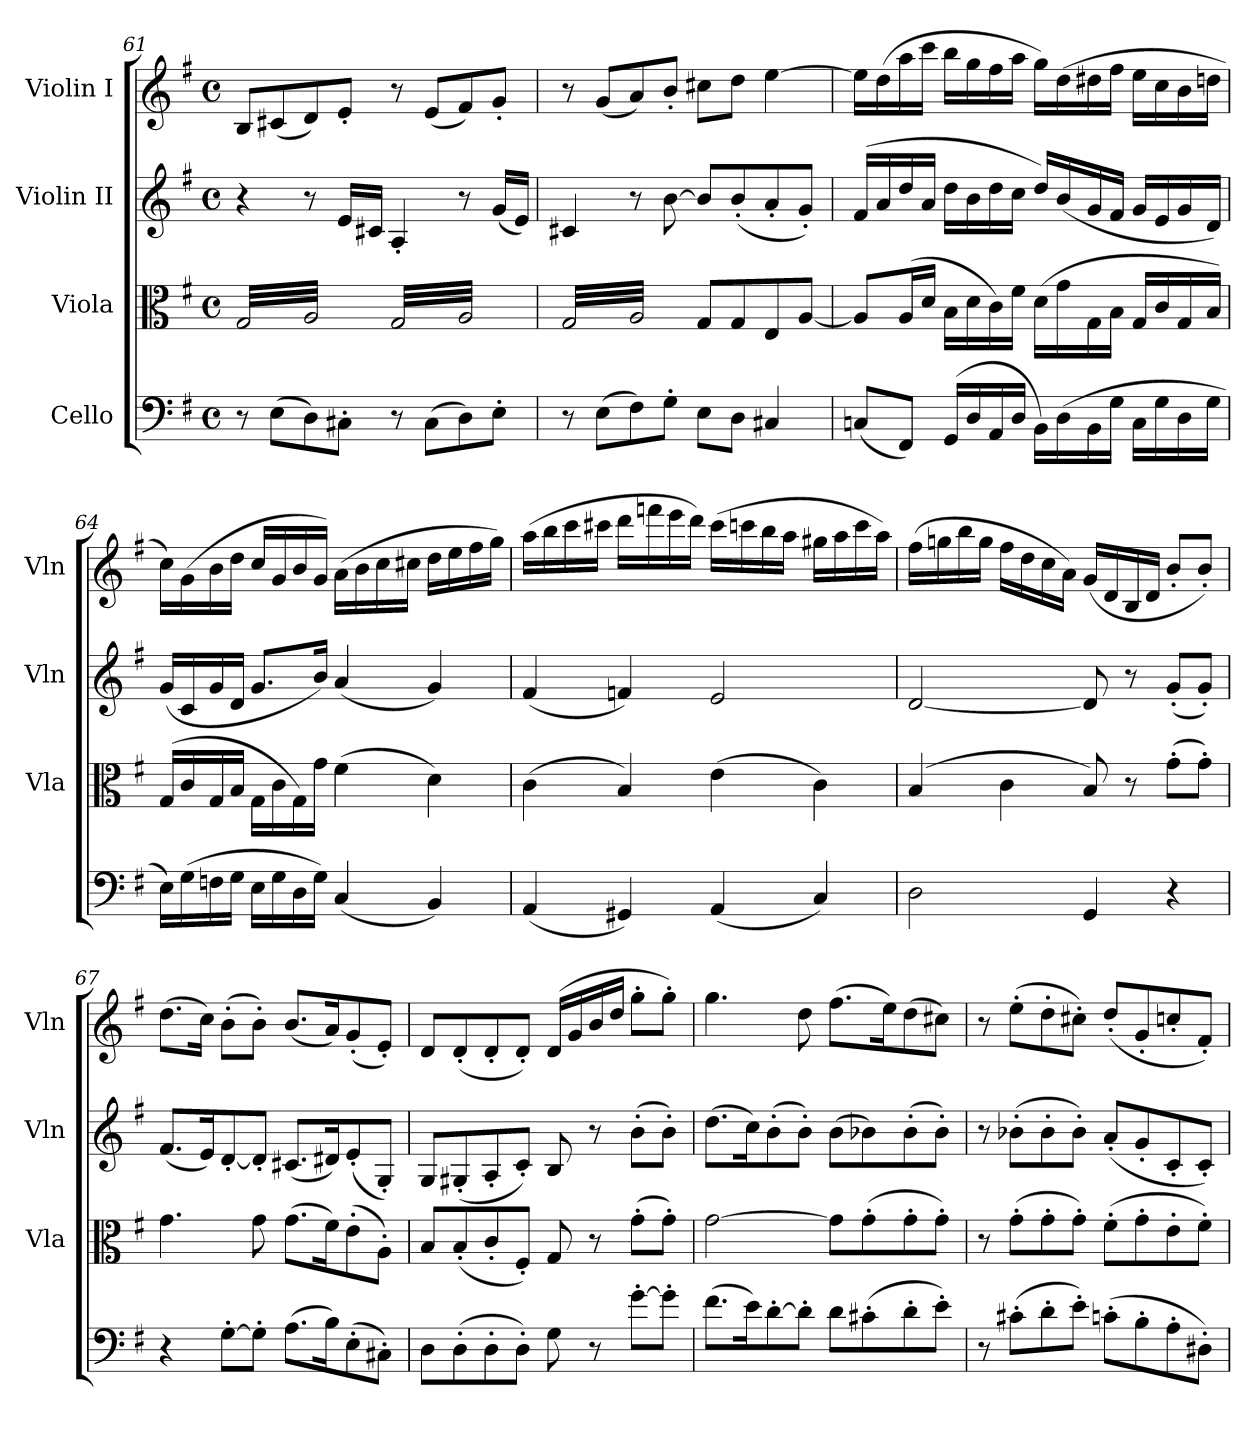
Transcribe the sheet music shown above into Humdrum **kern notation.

**kern	**kern	**kern	**kern
*part4	*part3	*part2	*part1
*staff4	*staff3	*staff2	*staff1
*I"Cello	*I"Viola	*I"Violin II	*I"Violin I
*	*I'Vla	*I'Vln	*I'Vln
*clefF4	*clefC3	*clefG2	*clefG2
*k[f#]	*k[f#]	*k[f#]	*k[f#]
*M4/4	*M4/4	*M4/4	*M4/4
*met(c)	*met(c)	*met(c)	*met(c)
=61	=61	=61	=61
*	*tremolo	*	*
8r	(<32G/LLL	4r	8B/L
.	32A/)	.	.
.	32G/	.	.
.	32A/)	.	.
(>8E\L	32G/	.	(<8c#X/
.	32A/)	.	.
.	32G/	.	.
.	32A/)	.	.
8D\)	32G/	8r	8d/)
.	32A/)	.	.
.	32G/	.	.
.	32A/)	.	.
8C#X'\J	32G/	16e/LL	8e'/J
.	32A/)	.	.
.	32G/	16c#X/JJ	.
.	32A/)JJJ	.	.
8r	(<32G/LLL	4A'/	8r
.	32A/)	.	.
.	32G/	.	.
.	32A/)	.	.
(>8C#\L	32G/	.	(<8e/L
.	32A/)	.	.
.	32G/	.	.
.	32A/)	.	.
8D\)	32G/	8r	8f#/)
.	32A/)	.	.
.	32G/	.	.
.	32A/)	.	.
8E'\J	32G/	(<16g/LL	8g'/J
.	32A/)	.	.
.	32G/	16e/JJ)	.
.	32A/)JJJ	.	.
=62	=62	=62	=62
8r	(<32G/LLL	4c#X/	8r
.	32A/)	.	.
.	32G/	.	.
.	32A/)	.	.
(>8E\L	32G/	.	(<8g/L
.	32A/)	.	.
.	32G/	.	.
.	32A/)	.	.
8F#\)	32G/	8r	8a/)
.	32A/)	.	.
.	32G/	.	.
.	32A/)	.	.
8G'\J	32G/	[8b\	8b'/J
.	32A/)	.	.
.	32G/	.	.
.	32A/)JJJ	.	.
*	*Xtremolo	*	*
8E\L	8G/L	8b/L]	8cc#X\L
.	.	.	.
.	.	.	.
.	.	.	.
8D\J	8G/	(<8b'/	8dd\J
.	.	.	.
.	.	.	.
.	.	.	.
4C#X/	8E/	8a'/	[4ee\
.	[8A/J	8g'/J)	.
=63	=63	=63	=63
(<8Cn/L	8A/L]	(>16f#/LL	16ee\LL]
.	.	16a/	(>16dd\
8FF#/J)	(>16A/L	16dd/	16aa\
.	16d/JJ	16a/JJ	16ccc\JJ
(>16GG/LL	16B\LL	16dd\LL	16bb\LL
16D/	16d\	16b\	16gg\
16AA/	16c\)	16dd\	16ff#\
16D/JJ	16f#\JJ	16cc\JJ	16aa\JJ
16BB\LL)	(>16d\LL	16dd/LL)	16gg\LL)
(>16D\	16g\	(<16b/	(>16dd\
16BB\	16G\	16g/	16dd#X\
16G\JJ	16B\JJ	16f#/JJ	16ff#\JJ
16C\LL	16G/LL	16g/LL	16ee\LL
16G\	16c/	16e/	16cc\
16D\	16G/	16g/	16b\
16G\JJ	16B/JJ)	16d/JJ)	16ddn\JJ
!!LO:LB:g=z
=64	=64	=64	=64
16E\LL)	(>16G/LL	(<16g/LL	16cc\LL)
(>16G\	16c/	16c/	(>16g\
16Fn\	16G/	16g/	16b\
16G\JJ	16B/JJ	16d/JJ	16dd\JJ
16E\LL	16G\LL	8.g/L	16cc/LL
16G\	16c\	.	16g/
16D\	16G\)	.	16b/
16G\JJ)	16g\JJ	16b/Jk)	16g/JJ)
(<4C/	(>4f#\	(<4a/	(>16a\LL
.	.	.	16b\
.	.	.	16cc\
.	.	.	16cc#X\JJ
4BB/)	4d\)	4g/)	16dd\LL
.	.	.	16ee\
.	.	.	16ff#\
.	.	.	16gg\JJ)
=65	=65	=65	=65
(<4AA/	(>4c\	(<4f#/	(>16aa\LL
.	.	.	16bb\
.	.	.	16ccc\
.	.	.	16ccc#X\JJ
4GG#X/)	4B/)	4fn/)	16ddd\LL
.	.	.	16fffn\
.	.	.	16eee\
.	.	.	16ddd\JJ)
(<4AA/	(>4e\	2e/	(>16ccc#\LL
.	.	.	16cccn\
.	.	.	16bb\
.	.	.	16aa\JJ
4C/)	4c\)	.	16gg#X\LL
.	.	.	16aa\
.	.	.	16ccc\
.	.	.	16aa\JJ)
=66	=66	=66	=66
2D\	(>4B/	[2d/	(>16ff#\LL
.	.	.	16ggn\
.	.	.	16bb\
.	.	.	16gg\JJ
.	4c\	.	16ff#\LL
.	.	.	16dd\
.	.	.	16cc\
.	.	.	16a\JJ)
4GG/	8B/)	8d/]	(<16g/LL
.	.	.	16d/
.	8r	8r	16B/
.	.	.	16d/JJ
4r	(>8g'\L	(<8g'/L	8b'/L
.	8g'\J)	8g'/J)	8b'/J)
=67	=67	=67	=67
4r	4.g\	(<8.f#/L	(>8.dd\L
.	.	16e/K)	16cc\Jk)
[8G'\L	.	[8d'/	(>8b'\L
8G'\J]	8g\	8d'/J]	8b'\J)
(>8.A\L	(>8.g\L	(<8.c#X/L	(<8.b/L
16B\K)	16f#\K)	16d#X/K)	16a/K)
(>8E'\	(>8e'\	(<8e'/	(<8g'/
8C#X'\J)	8A'\J)	8G'/J)	8e'/J)
=68	=68	=68	=68
8D\L	8B/L	8G/L	8d/L
(>8D'\	(<8B'/	(<8G#X'/	(<8d'/
8D'\	8c'/	8A'/	8d'/
8D'\J)	8F#'/J)	8c'/J)	8d'/J)
8G\	8G/	8B/	(>16d/LL
.	.	.	16g/
8r	8r	8r	16b/
.	.	.	16dd/JJ
[8g'\L	(>8g'\L	(>8b'\L	8gg'\L
8g'\J]	8g'\J)	8b'\J)	8gg'\J)
!!LO:PB:g=z
=69	=69	=69	=69
(>8.f#\L	[2g\	(>8.dd\L	4.gg\
16e\K)	.	16cc\K)	.
[8d'\	.	(>8b'\	.
8d'\J]	.	8b'\J)	8dd\
8d\L	8g\L]	(>8b\L	(>8.ff#\L
(>8c#X'\	(>8g'\	8b-X\)	.
.	.	.	16ee\K)
8d'\	8g'\	(>8b-'\	(>8dd\
8e'\J)	8g'\J)	8b-'\J)	8cc#X\J)
=70	=70	=70	=70
8r	8r	8r	8r
(>8c#X'\L	(>8g'\L	(>8b-X'\L	(>8ee'\L
8d'\	8g'\	8b-'\	8dd'\
8e'\J)	8g'\J)	8b-'\J)	8cc#X'\J)
(>8cn'\L	(>8f#'\L	(<8a'/L	(<8dd'/L
8B'\	8g'\	8g'/	8g'/
8A'\	8e'\	8c'/	8ccn'/
8D#X'\J)	8f#'\J)	8c'/J)	8f#'/J)
=	=	=	=
*-	*-	*-	*-
